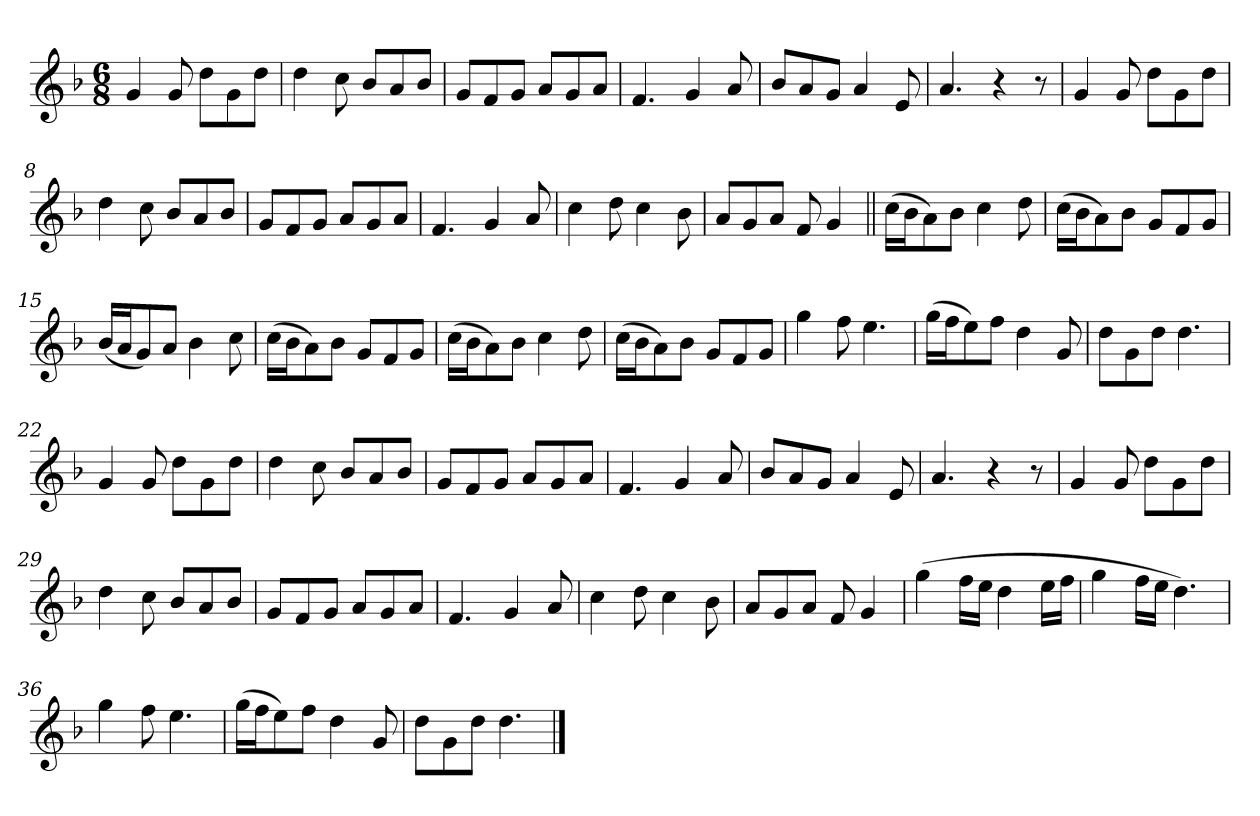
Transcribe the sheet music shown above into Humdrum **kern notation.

**kern
*part1
*staff1
*clefG2
*k[b-]
*F:
*M6/8
*MM189
=1
4g/
8g/
8dd\L
8g\
8dd\J
=2
4dd\
8cc\
8b-/L
8a/
8b-/J
=3
8g/L
8f/
8g/J
8a/L
8g/
8a/J
=4
4.f/
4g/
8a/
=5
8b-/L
8a/
8g/J
4a/
8e/
=6
4.a/
4r
8r
=7
4g/
8g/
8dd\L
8g\
8dd\J
=8
4dd\
8cc\
8b-/L
8a/
8b-/J
!!LO:LB:g=z
=9
8g/L
8f/
8g/J
8a/L
8g/
8a/J
=10
4.f/
4g/
8a/
=11
4cc\
8dd\
4cc\
8b-\
=12
8a/L
8g/
8a/J
8f/
4g/
=13||
(>16cc\LL
16b-\J
8a\)
8b-\J
4cc\
8dd\
=14
(>16cc\LL
16b-\J
8a\)
8b-\J
8g/L
8f/
8g/J
=15
(<16b-/LL
16a/J
8g/)
8a/J
4b-\
8cc\
=16
(>16cc\LL
16b-\J
8a\)
8b-\J
8g/L
8f/
8g/J
!!LO:LB:g=z
=17
(>16cc\LL
16b-\J
8a\)
8b-\J
4cc\
8dd\
=18
(>16cc\LL
16b-\J
8a\)
8b-\J
8g/L
8f/
8g/J
=19
4gg\
8ff\
4.ee\
=20
(>16gg\LL
16ff\J
8ee\)
8ff\J
4dd\
8g/
=21
8dd\L
8g\
8dd\J
4.dd\
=22
4g/
8g/
8dd\L
8g\
8dd\J
=23
4dd\
8cc\
8b-/L
8a/
8b-/J
=24
8g/L
8f/
8g/J
8a/L
8g/
8a/J
!!LO:LB:g=z
=25
4.f/
4g/
8a/
=26
8b-/L
8a/
8g/J
4a/
8e/
=27
4.a/
4r
8r
=28
4g/
8g/
8dd\L
8g\
8dd\J
=29
4dd\
8cc\
8b-/L
8a/
8b-/J
=30
8g/L
8f/
8g/J
8a/L
8g/
8a/J
=31
4.f/
4g/
8a/
=32
4cc\
8dd\
4cc\
8b-\
=33
8a/L
8g/
8a/J
8f/
4g/
!!LO:LB:g=z
=34
(>4gg\
16ff\LL
16ee\JJ
4dd\
16ee\LL
16ff\JJ
=35
4gg\
16ff\LL
16ee\JJ
4.dd\)
=36
4gg\
8ff\
4.ee\
=37
(>16gg\LL
16ff\J
8ee\)
8ff\J
4dd\
8g/
=38
8dd\L
8g\
8dd\J
4.dd\
==
*-
